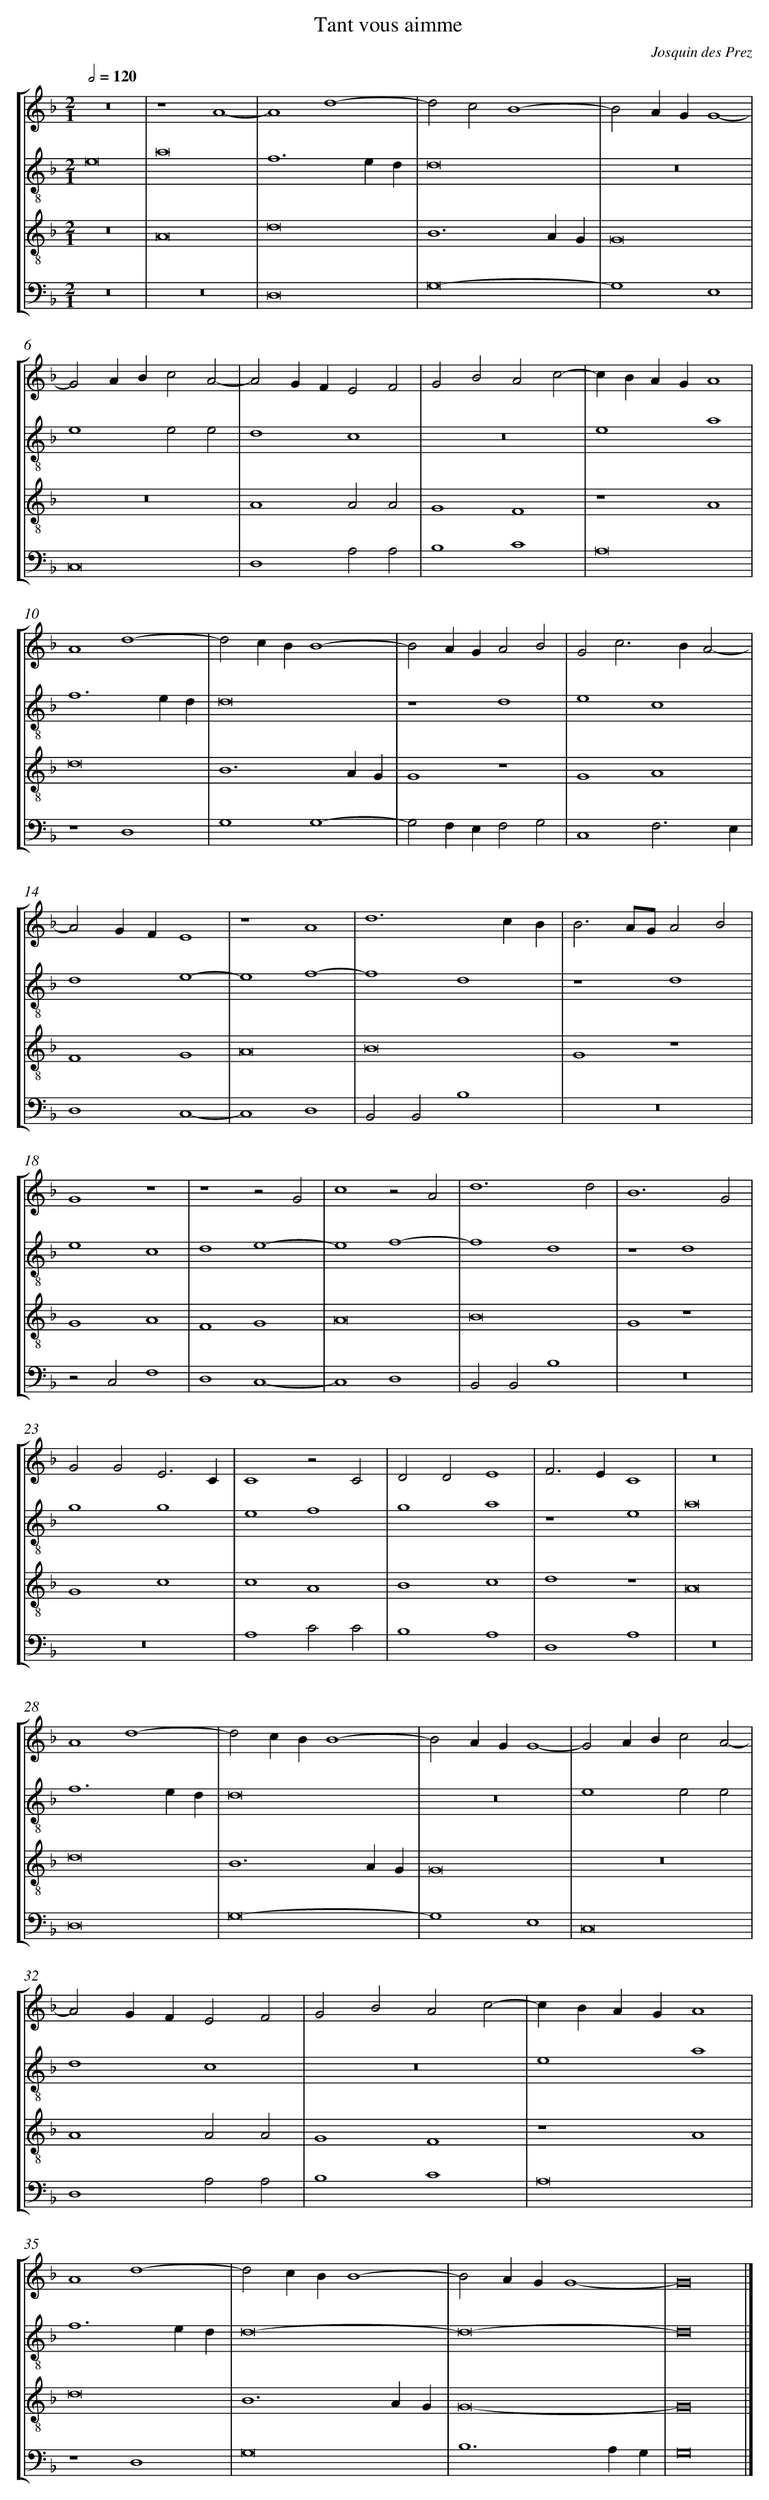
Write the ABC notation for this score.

X:1
T:Tant vous aimme
C: Josquin des Prez
L: 1/4
M: 2/1
Q: 1/2=120
%%staves [1 2 3 4]
V: 1 clef=treble
V: 2 clef=treble-8
V: 3 clef=treble-8
V: 4 clef=bass
K: F
[V:1] z8 |
[V:2] e8 |
[V:3] z8 |
[V:4] z8 |
[V:1] z4A4- |
[V:2] a8 |
[V:3] A8 |
[V:4] z8 |
[V:1] A4d4- |
[V:2] f6ed |
[V:3] d8 |
[V:4] D,8 |
[V:1] d2c2B4- |
[V:2] d8 |
[V:3] B6AG |
[V:4] G,8- |
[V:1] B2AGG4- |
[V:2] z8 |
[V:3] G8 |
[V:4] G,4E,4 |
[V:1] G2ABc2A2- |
[V:2] e4e2e2 |
[V:3] z8 |
[V:4] C,8 |
[V:1] A2GFE2F2 |
[V:2] d4c4 |
[V:3] A4A2A2 |
[V:4] D,4A,2A,2 |
[V:1] G2B2A2c2- |
[V:2] z8 |
[V:3] G4F4 |
[V:4] B,4C4 |
[V:1] cBAGA4 |
[V:2] e4a4 |
[V:3] z4A4 |
[V:4] A,8 |
[V:1] A4d4- |
[V:2] f6ed |
[V:3] d8 |
[V:4] z4D,4 |
[V:1] d2cBB4- |
[V:2] d8 |
[V:3] B6AG |
[V:4] G,4G,4- |
[V:1] B2AGA2B2 |
[V:2] z4d4 |
[V:3] G4z4 |
[V:4] G,2F,E,F,2G,2 |
[V:1] G2c3BA2- |
[V:2] e4c4 |
[V:3] G4A4 |
[V:4] C,4F,3E, |
[V:1] A2GFE4 |
[V:2] d4e4- |
[V:3] F4G4 |
[V:4] D,4C,4- |
[V:1] z4A4 |
[V:2] e4f4- |
[V:3] A8 |
[V:4] C,4D,4 |
[V:1] d6cB |
[V:2] f4d4 |
[V:3] B8 |
[V:4] B,,2B,,2B,4 |
[V:1] B3A/G/A2B2 |
[V:2] z4d4 |
[V:3] G4z4 |
[V:4] z8 |
[V:1] G4z4 |
[V:2] e4c4 |
[V:3] G4A4 |
[V:4] z2C,2F,4 |
[V:1] z4z2G2 |
[V:2] d4e4- |
[V:3] F4G4 |
[V:4] D,4C,4- |
[V:1] c4z2A2 |
[V:2] e4f4- |
[V:3] A8 |
[V:4] C,4D,4 |
[V:1] d6d2 |
[V:2] f4d4 |
[V:3] B8 |
[V:4] B,,2B,,2B,4 |
[V:1] B6G2 |
[V:2] z4d4 |
[V:3] G4z4 |
[V:4] z8 |
[V:1] G2G2E3C |
[V:2] g4g4 |
[V:3] G4c4 |
[V:4] z8 |
[V:1] C4z2C2 |
[V:2] e4f4 |
[V:3] c4A4 |
[V:4] A,4C2C2 |
[V:1] D2D2E4 |
[V:2] g4a4 |
[V:3] B4c4 |
[V:4] B,4A,4 |
[V:1] F3EC4 |
[V:2] z4e4 |
[V:3] d4z4 |
[V:4] D,4A,4 |
[V:1] z8 |
[V:2] a8 |
[V:3] A8 |
[V:4] z8 |
[V:1] A4d4- |
[V:2] f6ed |
[V:3] d8 |
[V:4] D,8 |
[V:1] d2cBB4- |
[V:2] d8 |
[V:3] B6AG |
[V:4] G,8- |
[V:1] B2AGG4- |
[V:2] z8 |
[V:3] G8 |
[V:4] G,4E,4 |
[V:1] G2ABc2A2- |
[V:2] e4e2e2 |
[V:3] z8 |
[V:4] C,8 |
[V:1] A2GFE2F2 |
[V:2] d4c4 |
[V:3] A4A2A2 |
[V:4] D,4A,2A,2 |
[V:1] G2B2A2c2- |
[V:2] z8 |
[V:3] G4F4 |
[V:4] B,4C4 |
[V:1] cBAGA4 |
[V:2] e4a4 |
[V:3] z4A4 |
[V:4] A,8 |
[V:1] A4d4- |
[V:2] f6ed |
[V:3] d8 |
[V:4] z4D,4 |
[V:1] d2cBB4- |
[V:2] d8- |
[V:3] B6AG |
[V:4] G,8 |
[V:1] B2AGG4- |
[V:2] d8- |
[V:3] G8- |
[V:4] B,6A,G, |
[V:1] G8 |]
[V:2] d8 |]
[V:3] G8 |]
[V:4] G,8 |]
